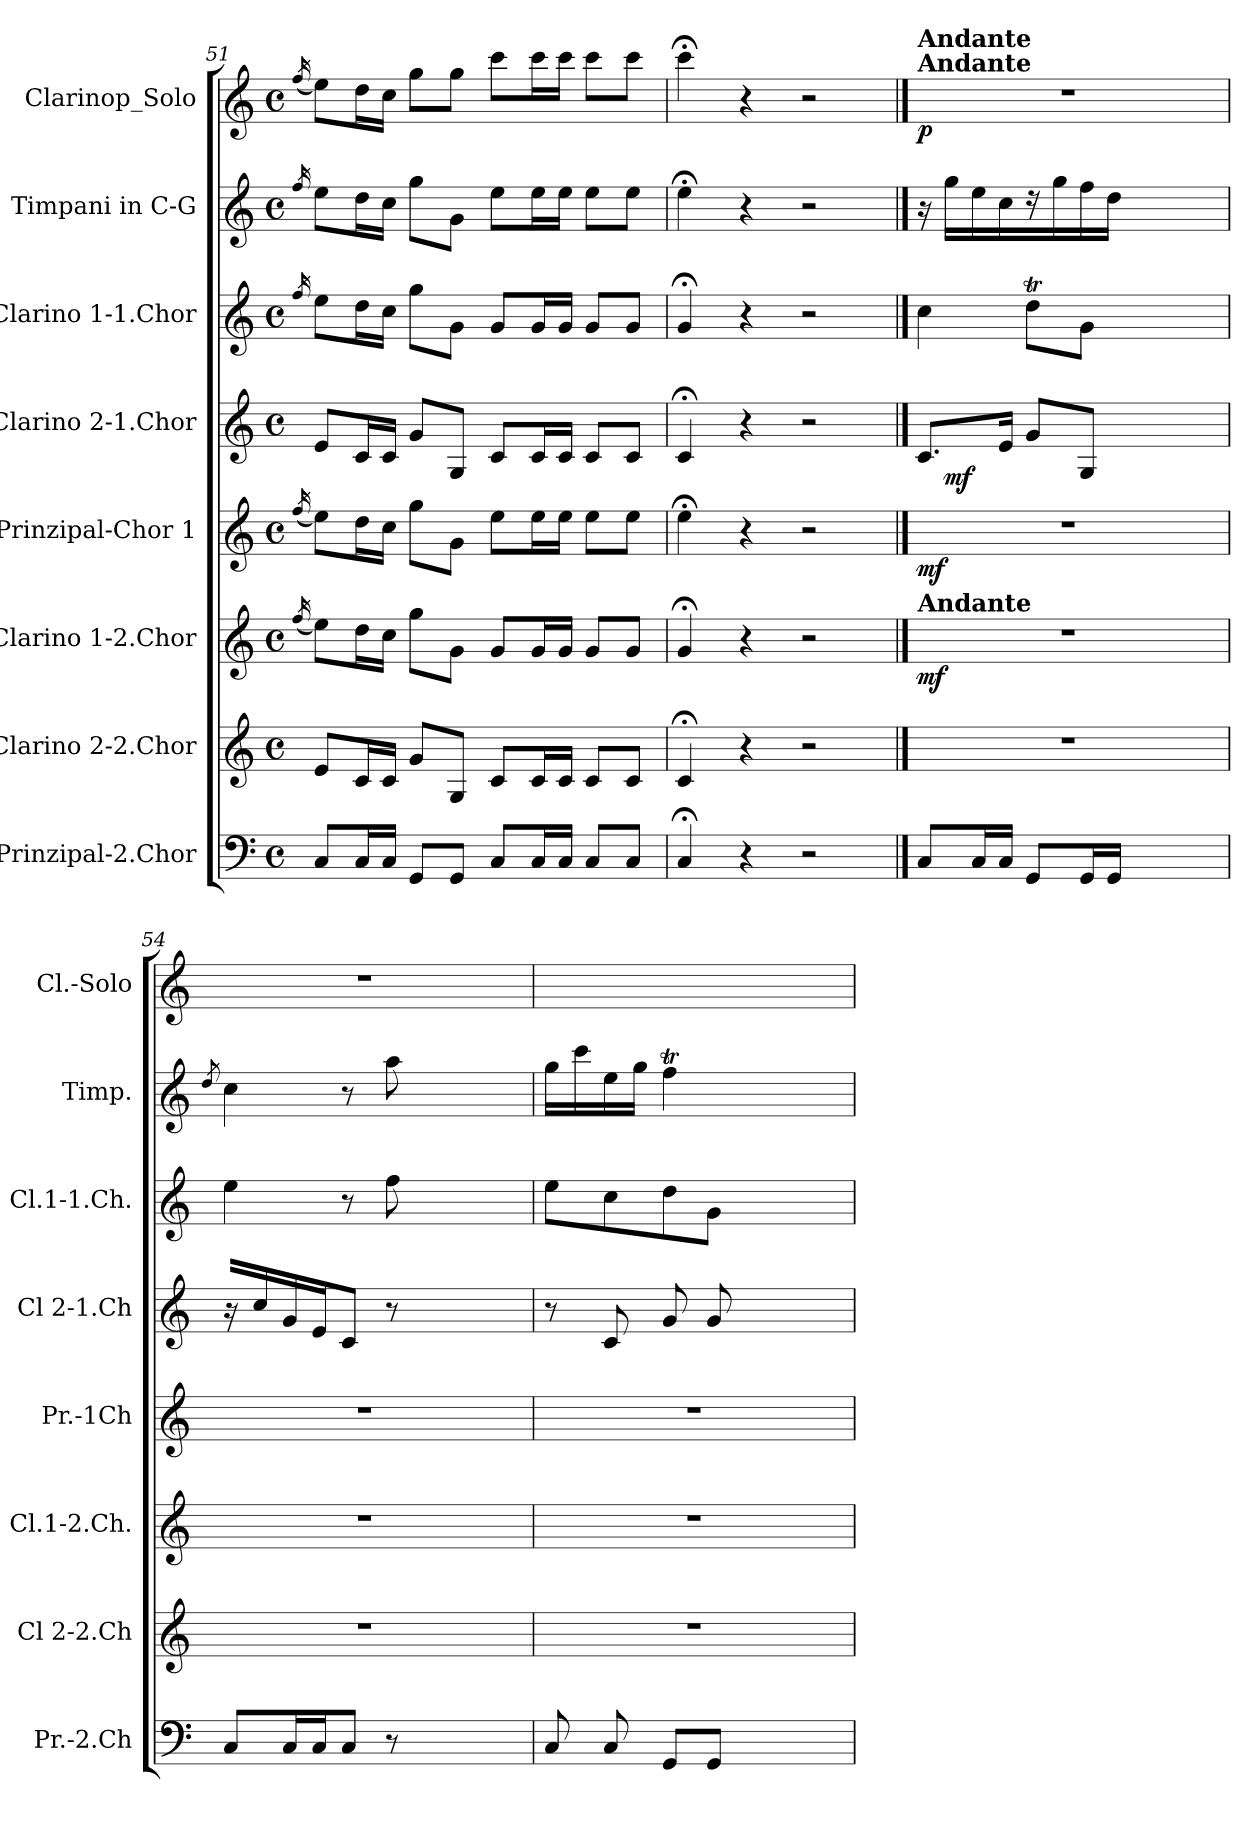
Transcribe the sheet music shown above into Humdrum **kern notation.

**kern	**kern	**kern	**dynam	**kern	**dynam	**kern	**dynam	**kern	**kern	**kern	**dynam
*part8	*part7	*part6	*part6	*part5	*part5	*part4	*part4	*part3	*part2	*part1	*part1
*staff8	*staff7	*staff6	*staff6	*staff5	*staff5	*staff4	*staff4	*staff3	*staff2	*staff1	*staff1
*I"Prinzipal-2.Chor	*I"Clarino 2-2.Chor	*I"Clarino 1-2.Chor	*	*I"Prinzipal-Chor 1	*	*I"Clarino 2-1.Chor	*	*I"Clarino 1-1.Chor	*I"Timpani in C-G	*I"Clarinop_Solo	*
*I'Pr.-2.Ch	*I'Cl 2-2.Ch	*I'Cl.1-2.Ch.	*	*I'Pr.-1Ch	*	*I'Cl 2-1.Ch	*	*I'Cl.1-1.Ch.	*I'Timp.	*I'Cl.-Solo	*
*clefF4	*clefG2	*clefG2	*	*clefG2	*	*clefG2	*	*clefG2	*clefG2	*clefG2	*
*	*	*ITrd1c2	*	*ITrd1c2	*	*	*	*ITrd1c2	*ITrd1c2	*	*
*k[]	*k[]	*k[b-e-]	*	*k[b-e-]	*	*k[]	*	*k[b-e-]	*k[b-e-]	*k[]	*
*C:	*C:	*B-:	*	*B-:	*	*C:	*	*B-:	*B-:	*C:	*
*M4/4	*M4/4	*M4/4	*	*M4/4	*	*M4/4	*	*M4/4	*M4/4	*M4/4	*
*met(c)	*met(c)	*met(c)	*	*met(c)	*	*met(c)	*	*met(c)	*met(c)	*met(c)	*
=51	=51	=51	=51	=51	=51	=51	=51	=51	=51	=51	=51
.	.	(>16qee-	.	(>16qee-	.	.	.	16qee-	16qee-	(>16qff	.
8CL	8eL	8ddL)	.	8ddL)	.	8eL	.	8ddL	8ddL	8eeL)	.
16CL	16cL	16ccL	.	16ccL	.	16cL	.	16ccL	16ccL	16ddL	.
16CJJ	16cJJ	16b-JJ	.	16b-JJ	.	16cJJ	.	16b-JJ	16b-JJ	16ccJJ	.
8GGL	8gL	8ffL	.	8ffL	.	8gL	.	8ffL	8ffL	8ggL	.
8GGJ	8GJ	8fJ	.	8fJ	.	8GJ	.	8fJ	8fJ	8ggJ	.
8CL	8cL	8fL	.	8ddL	.	8cL	.	8fL	8ddL	8cccL	.
16CL	16cL	16fL	.	16ddL	.	16cL	.	16fL	16ddL	16cccL	.
16CJJ	16cJJ	16fJJ	.	16ddJJ	.	16cJJ	.	16fJJ	16ddJJ	16cccJJ	.
8CL	8cL	8fL	.	8ddL	.	8cL	.	8fL	8ddL	8cccL	.
8CJ	8cJ	8fJ	.	8ddJ	.	8cJ	.	8fJ	8ddJ	8cccJ	.
=52	=52	=52	=52	=52	=52	=52	=52	=52	=52	=52	=52
4C;<	4c;<	4f;<	.	4dd;<	.	4c;<	.	4f;<	4dd;<	4ccc;<	.
4r	4r	4r	.	4r	.	4r	.	4r	4r	4r	.
2r	2r	2r	.	2r	.	2r	.	2r	2r	2r	.
!!LO:LB:g=z
==53	==53	==53	==53	==53	==53	==53	==53	==53	==53	==53	==53
!	!	!	!	!	!	!	!	!	!	!LO:TX:a:B:t=Andante	!
!	!	!	!	!	!	!	!	!	!	!LO:TX:a:B:t=Andante	!
!	!	!	!	!	!	!LO:TX:b:B:t=Andante	!	!	!	!	!
!	!	!LO:TX:a:B:t=Andante	!	!	!	!	!	!	!	!	!
!	!	!	!LO:DY:b	!	!LO:DY:b	!	!	!	!	!	!LO:DY:b
*	*	*	*	*	*	*^	*	*	*	*	*
8CL	1r	1r	mf	1r	mf	8.cL	16ryy	.	4b-	16r	1r	p
!	!	!	!	!	!	!	!	!LO:DY:b	!	!	!	!
.	.	.	.	.	.	.	2...ryy	mf	.	16ffLL	.	.
16CL	.	.	.	.	.	.	.	.	.	16dd	.	.
16CJJ	.	.	.	.	.	16eJk	.	.	.	16b-	.	.
8GGL	.	.	.	.	.	8gL	.	.	8ccTL	16r	.	.
.	.	.	.	.	.	.	.	.	.	16ff	.	.
16GGL	.	.	.	.	.	8GJ	.	.	8fJ	16ee-	.	.
16GGJJ	.	.	.	.	.	.	.	.	.	16ccJJ	.	.
2ryy	.	.	.	.	.	2ryy	.	.	2ryy	2ryy	.	.
*	*	*	*	*	*	*v	*v	*	*	*	*	*
=54	=54	=54	=54	=54	=54	=54	=54	=54	=54	=54	=54
.	.	.	.	.	.	.	.	.	8qcc	.	.
8CL	1r	1r	.	1r	.	16r	.	4dd	4b-	1r	.
.	.	.	.	.	.	16ccLL	.	.	.	.	.
16CL	.	.	.	.	.	16g	.	.	.	.	.
16CJJ	.	.	.	.	.	16eJJ	.	.	.	.	.
8CJ	.	.	.	.	.	8cJ	.	8r	8r	.	.
8r	.	.	.	.	.	8r	.	8ee-	8gg	.	.
2ryy	.	.	.	.	.	2ryy	.	2ryy	2ryy	.	.
=55	=55	=55	=55	=55	=55	=55	=55	=55	=55	=55	=55
8C	1r	1r	.	1r	.	8r	.	8ddL	16ffLL	1ryy	.
.	.	.	.	.	.	.	.	.	16bb-	.	.
8C	.	.	.	.	.	8c	.	8b-	16dd	.	.
.	.	.	.	.	.	.	.	.	16ffJJ	.	.
8GGL	.	.	.	.	.	8g	.	8cc	4ee-T	.	.
8GGJ	.	.	.	.	.	8g	.	8fJ	.	.	.
2ryy	.	.	.	.	.	2ryy	.	2ryy	2ryy	.	.
=	=	=	=	=	=	=	=	=	=	=	=
*-	*-	*-	*-	*-	*-	*-	*-	*-	*-	*-	*-
